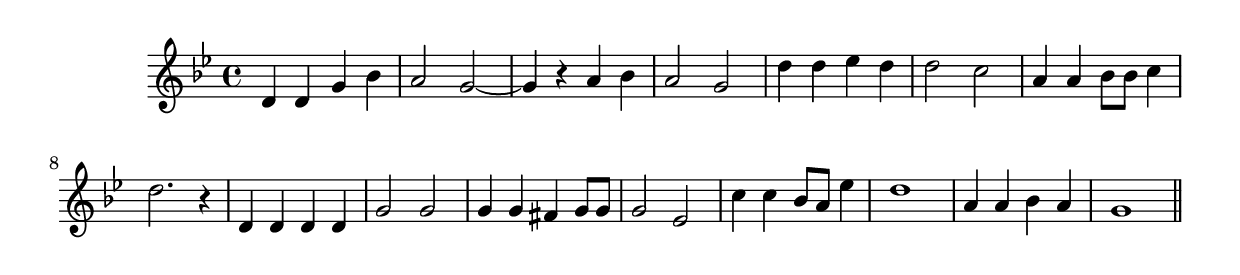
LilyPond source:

\version "2.19.49"
%{\header {
  title = "Que No Te Amo (Mexico)"
  composer = "anonymous"
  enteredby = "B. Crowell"
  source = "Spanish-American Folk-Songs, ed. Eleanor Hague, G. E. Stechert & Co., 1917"
}%}
\score{{\key g \minor
\time 4/4
%{\tempo 4=90
%}\relative d' {
  d4 d g bes | a2 g~ | g4 r a bes | a2 g |
  d'4 d es d | d2 c | a4 a bes8 bes c4 | d2. r4 |
  d,4 d d d | g2 g | g4 g fis g8 g | g2 es | c'4 c bes8 a es'4 |
  d1 | a4 a bes a | g1 
  \bar "||"
}

}}